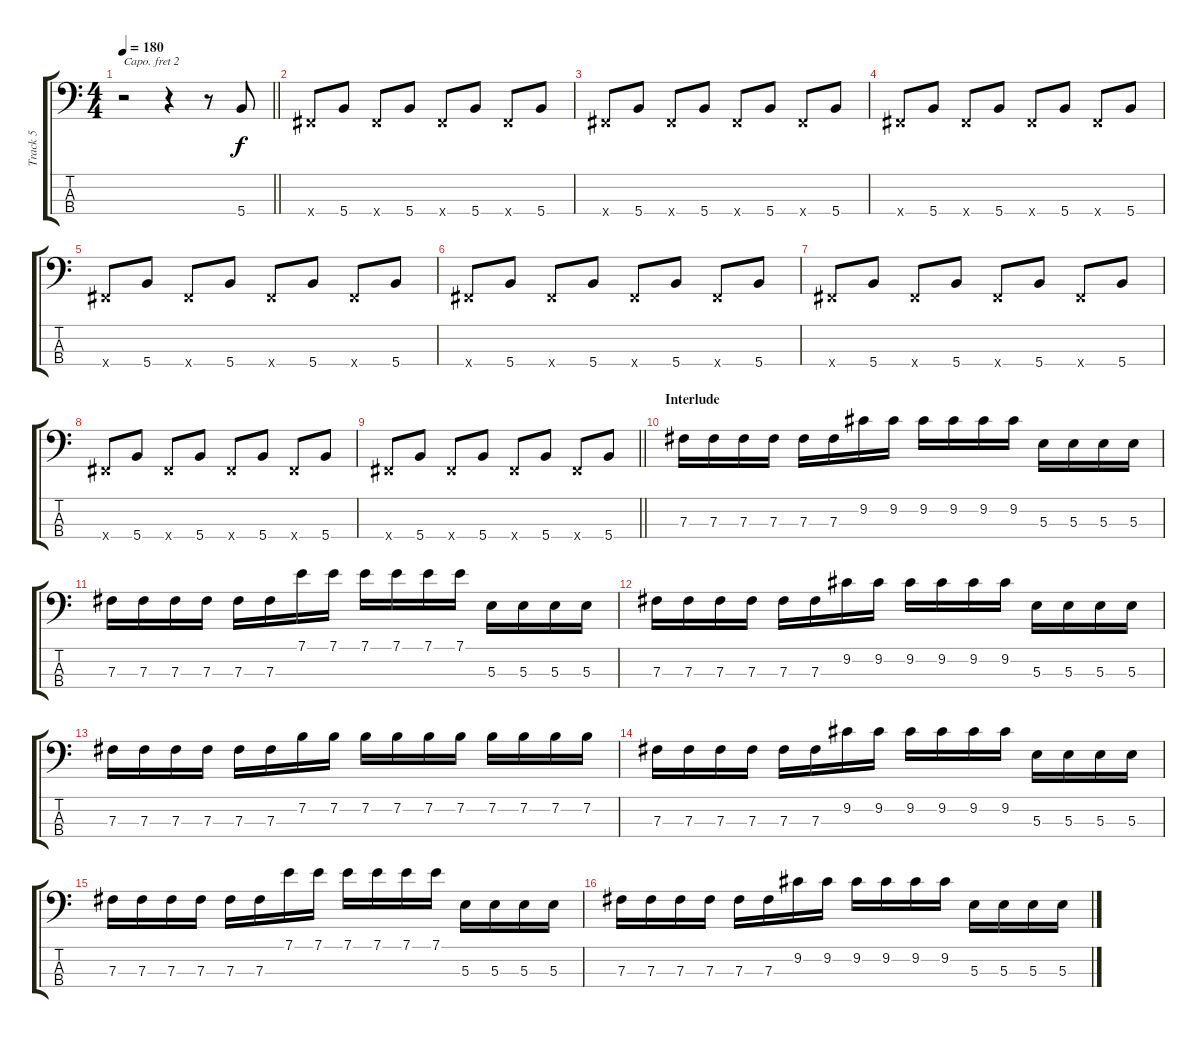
\track ("Track 5" "Track 5") {instrument electricbasspick}
\staff {score tabs}
\capo 2
\tuning (G2 D2 A1 E1) {hide}
\ts (4 4)
\tempo 180
\clef f4
\barLineRight lightlight
\ks c
r.2{dy f} r.4 r.8 5.4.8 |
0.4{x}.8 5.4.8 0.4{x}.8 5.4.8 0.4{x}.8 5.4.8 0.4{x}.8 5.4.8 |
0.4{x}.8 5.4.8 0.4{x}.8 5.4.8 0.4{x}.8 5.4.8 0.4{x}.8 5.4.8 |
0.4{x}.8 5.4.8 0.4{x}.8 5.4.8 0.4{x}.8 5.4.8 0.4{x}.8 5.4.8 |
0.4{x}.8 5.4.8 0.4{x}.8 5.4.8 0.4{x}.8 5.4.8 0.4{x}.8 5.4.8 |
0.4{x}.8 5.4.8 0.4{x}.8 5.4.8 0.4{x}.8 5.4.8 0.4{x}.8 5.4.8 |
0.4{x}.8 5.4.8 0.4{x}.8 5.4.8 0.4{x}.8 5.4.8 0.4{x}.8 5.4.8 |
0.4{x}.8 5.4.8 0.4{x}.8 5.4.8 0.4{x}.8 5.4.8 0.4{x}.8 5.4.8 |
\barLineRight lightlight
0.4{x}.8 5.4.8 0.4{x}.8 5.4.8 0.4{x}.8 5.4.8 0.4{x}.8 5.4.8 |
\section ("" "Interlude")
7.3.16 7.3.16 7.3.16 7.3.16 7.3.16 7.3.16 9.2.16 9.2.16 9.2.16 9.2.16 9.2.16 9.2.16 5.3.16 5.3.16 5.3.16 5.3.16 |
7.3.16 7.3.16 7.3.16 7.3.16 7.3.16 7.3.16 7.1.16 7.1.16 7.1.16 7.1.16 7.1.16 7.1.16 5.3.16 5.3.16 5.3.16 5.3.16 |
7.3.16 7.3.16 7.3.16 7.3.16 7.3.16 7.3.16 9.2.16 9.2.16 9.2.16 9.2.16 9.2.16 9.2.16 5.3.16 5.3.16 5.3.16 5.3.16 |
7.3.16 7.3.16 7.3.16 7.3.16 7.3.16 7.3.16 7.2.16 7.2.16 7.2.16 7.2.16 7.2.16 7.2.16 7.2.16 7.2.16 7.2.16 7.2.16 |
7.3.16 7.3.16 7.3.16 7.3.16 7.3.16 7.3.16 9.2.16 9.2.16 9.2.16 9.2.16 9.2.16 9.2.16 5.3.16 5.3.16 5.3.16 5.3.16 |
7.3.16 7.3.16 7.3.16 7.3.16 7.3.16 7.3.16 7.1.16 7.1.16 7.1.16 7.1.16 7.1.16 7.1.16 5.3.16 5.3.16 5.3.16 5.3.16 |
7.3.16 7.3.16 7.3.16 7.3.16 7.3.16 7.3.16 9.2.16 9.2.16 9.2.16 9.2.16 9.2.16 9.2.16 5.3.16 5.3.16 5.3.16 5.3.16
